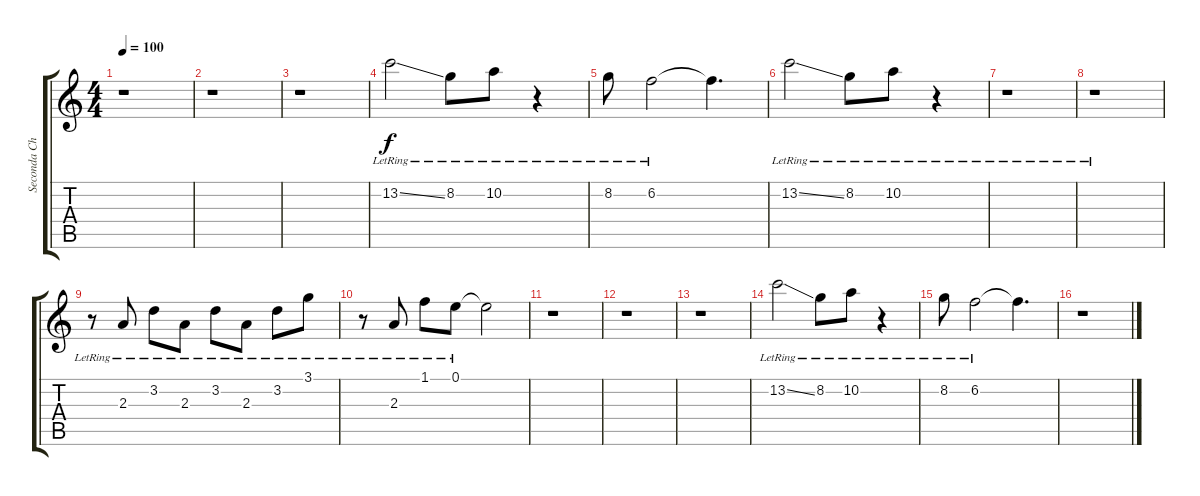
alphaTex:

\track ("Seconda Chitarra" "Seconda Ch") {instrument acousticguitarsteel}
\staff {score tabs}
\tuning (E4 B3 G3 D3 A2 E2) {hide}
\ts (4 4)
\tempo 100
\clef g2
\ks c
r.1{dy f} |
r.1 |
r.1 |
13.2{ss lr}.2 8.2{lr}.8 10.2{lr}.8 r.4 |
8.2{lr}.8 6.2{lr}.2 6.2{t}.4{d} |
13.2{ss lr}.2 8.2{lr}.8 10.2{lr}.8 r.4 |
r.1 |
r.1 |
r.8 2.3{lr}.8 3.2{lr}.8 2.3{lr}.8 3.2{lr}.8 2.3{lr}.8 3.2{lr}.8 3.1{lr}.8 |
r.8 2.3{lr}.8 1.1{lr}.8 0.1{lr}.8 0.1{t}.2 |
r.1 |
r.1 |
r.1 |
13.2{ss lr}.2 8.2{lr}.8 10.2{lr}.8 r.4 |
8.2{lr}.8 6.2{lr}.2 6.2{t}.4{d} |
r.1
